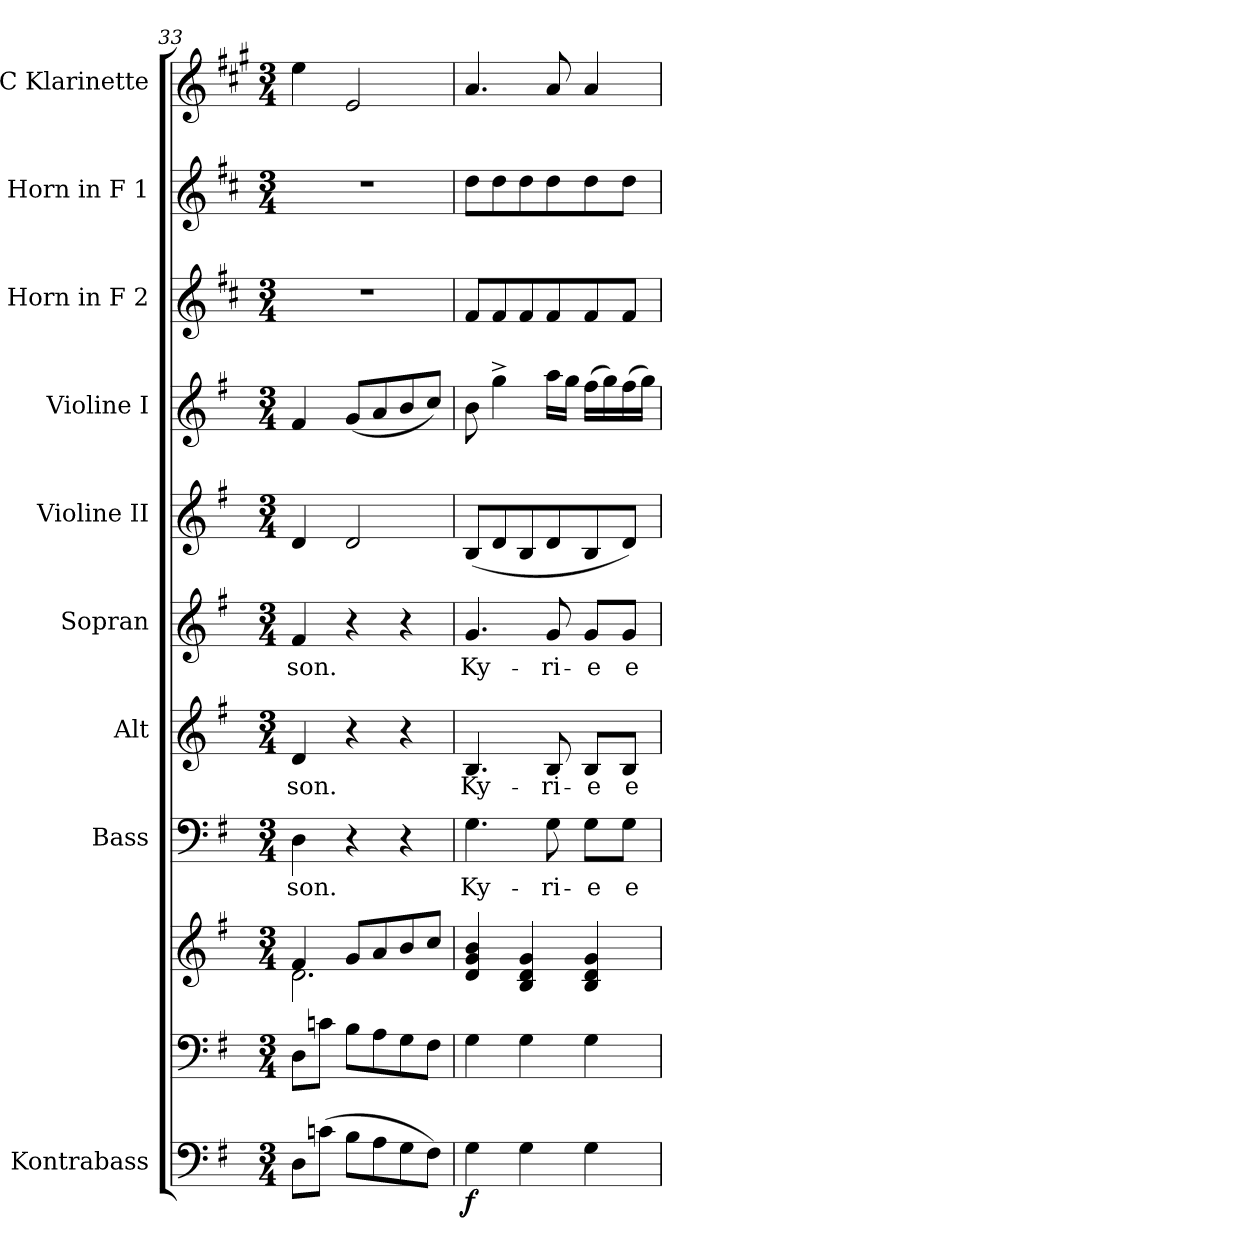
**kern	**dynam	**kern	**kern	**kern	**text	**kern	**text	**kern	**text	**kern	**kern	**kern	**kern	**kern
*part10	*part10	*part9	*part9	*part8	*part8	*part7	*part7	*part6	*part6	*part5	*part4	*part3	*part2	*part1
*staff11	*staff11	*staff10	*staff9	*staff8	*staff8	*staff7	*staff7	*staff6	*staff6	*staff5	*staff4	*staff3	*staff2	*staff1
*I"Kontrabass	*	*	*	*I"Bass	*	*I"Alt	*	*I"Sopran	*	*I"Violine II	*I"Violine I	*I"Horn in F 2	*I"Horn in F 1	*I"C Klarinette
*I'Kb.	*	*	*	*I'B.	*	*I'A.	*	*I'S.	*	*I'Vl. II	*I'Vl. I	*	*	*I'Kl.
*clefF4	*	*clefF4	*clefG2	*clefF4	*	*clefG2	*	*clefG2	*	*clefG2	*clefG2	*clefG2	*clefG2	*clefG2
*ITrd7c12	*	*	*	*	*	*	*	*	*	*	*	*ITrd4c7	*ITrd4c7	*ITrd1c2
*k[f#]	*	*k[f#]	*k[f#]	*k[f#]	*	*k[f#]	*	*k[f#]	*	*k[f#]	*k[f#]	*k[f#]	*k[f#]	*k[f#]
*G:	*	*G:	*G:	*G:	*	*G:	*	*G:	*	*G:	*G:	*G:	*G:	*G:
*M3/4	*	*M3/4	*M3/4	*M3/4	*	*M3/4	*	*M3/4	*	*M3/4	*M3/4	*M3/4	*M3/4	*M3/4
=33	=33	=33	=33	=33	=33	=33	=33	=33	=33	=33	=33	=33	=33	=33
*	*	*	*^	*	*	*	*	*	*	*	*	*	*	*
!	!	!	!	!	!	!LO:LY:b	!	!LO:LY:b	!	!LO:LY:b	!	!	!	!	!
8DD\L	.	8D\L	4f#/	2.d\	4D\	-son.	4d/	-son.	4f#/	-son.	4d/	4f#/	2.r	2.r	4dd\
(>8Cn\J	.	8cn\J	.	.	.	.	.	.	.	.	.	.	.	.	.
8BB\L	.	8B\L	8g/L	.	4r	.	4r	.	4r	.	2d/	(<8g/L	.	.	2d/
8AA\	.	8A\	8a/	.	.	.	.	.	.	.	.	8a/	.	.	.
8GG\	.	8G\	8b/	.	4r	.	4r	.	4r	.	.	8b/	.	.	.
8FF#\J)	.	8F#\J	8cc/J	.	.	.	.	.	.	.	.	8cc/J)	.	.	.
*	*	*	*v	*v	*	*	*	*	*	*	*	*	*	*	*
=34	=34	=34	=34	=34	=34	=34	=34	=34	=34	=34	=34	=34	=34	=34
!	!LO:DY:b	!	!	!	!LO:LY:b	!	!LO:LY:b	!	!LO:LY:b	!	!	!	!	!
4GG\	f	4G\	4d/ 4g/ 4b/	4.G\	Ky-	4.B/	Ky-	4.g/	Ky-	(<8B/L	8b\	8B/L	8g\L	4.g/
.	.	.	.	.	.	.	.	.	.	8d/	4gg^>\	8B/	8g\	.
4GG\	.	4G\	4B/ 4d/ 4g/	.	.	.	.	.	.	8B/	.	8B/	8g\	.
!	!	!	!	!	!LO:LY:b	!	!LO:LY:b	!	!LO:LY:b	!	!	!	!	!
.	.	.	.	8G\	-ri-	8B/	-ri-	8g/	-ri-	8d/	16aa\LL	8B/	8g\	8g/
.	.	.	.	.	.	.	.	.	.	.	16gg\JJ	.	.	.
!	!	!	!	!	!LO:LY:b	!	!LO:LY:b	!	!LO:LY:b	!	!	!	!	!
4GG\	.	4G\	4B/ 4d/ 4g/	8G\L	-e	8B/L	-e	8g/L	-e	8B/	(>16ff#\LL	8B/	8g\	4g/
.	.	.	.	.	.	.	.	.	.	.	16gg\)	.	.	.
!	!	!	!	!	!LO:LY:b	!	!LO:LY:b	!	!LO:LY:b	!	!	!	!	!
.	.	.	.	8G\J	e-	8B/J	e-	8g/J	e-	8d/J)	(>16ff#\	8B/J	8g\J	.
.	.	.	.	.	.	.	.	.	.	.	16gg\JJ)	.	.	.
=	=	=	=	=	=	=	=	=	=	=	=	=	=	=
*-	*-	*-	*-	*-	*-	*-	*-	*-	*-	*-	*-	*-	*-	*-
